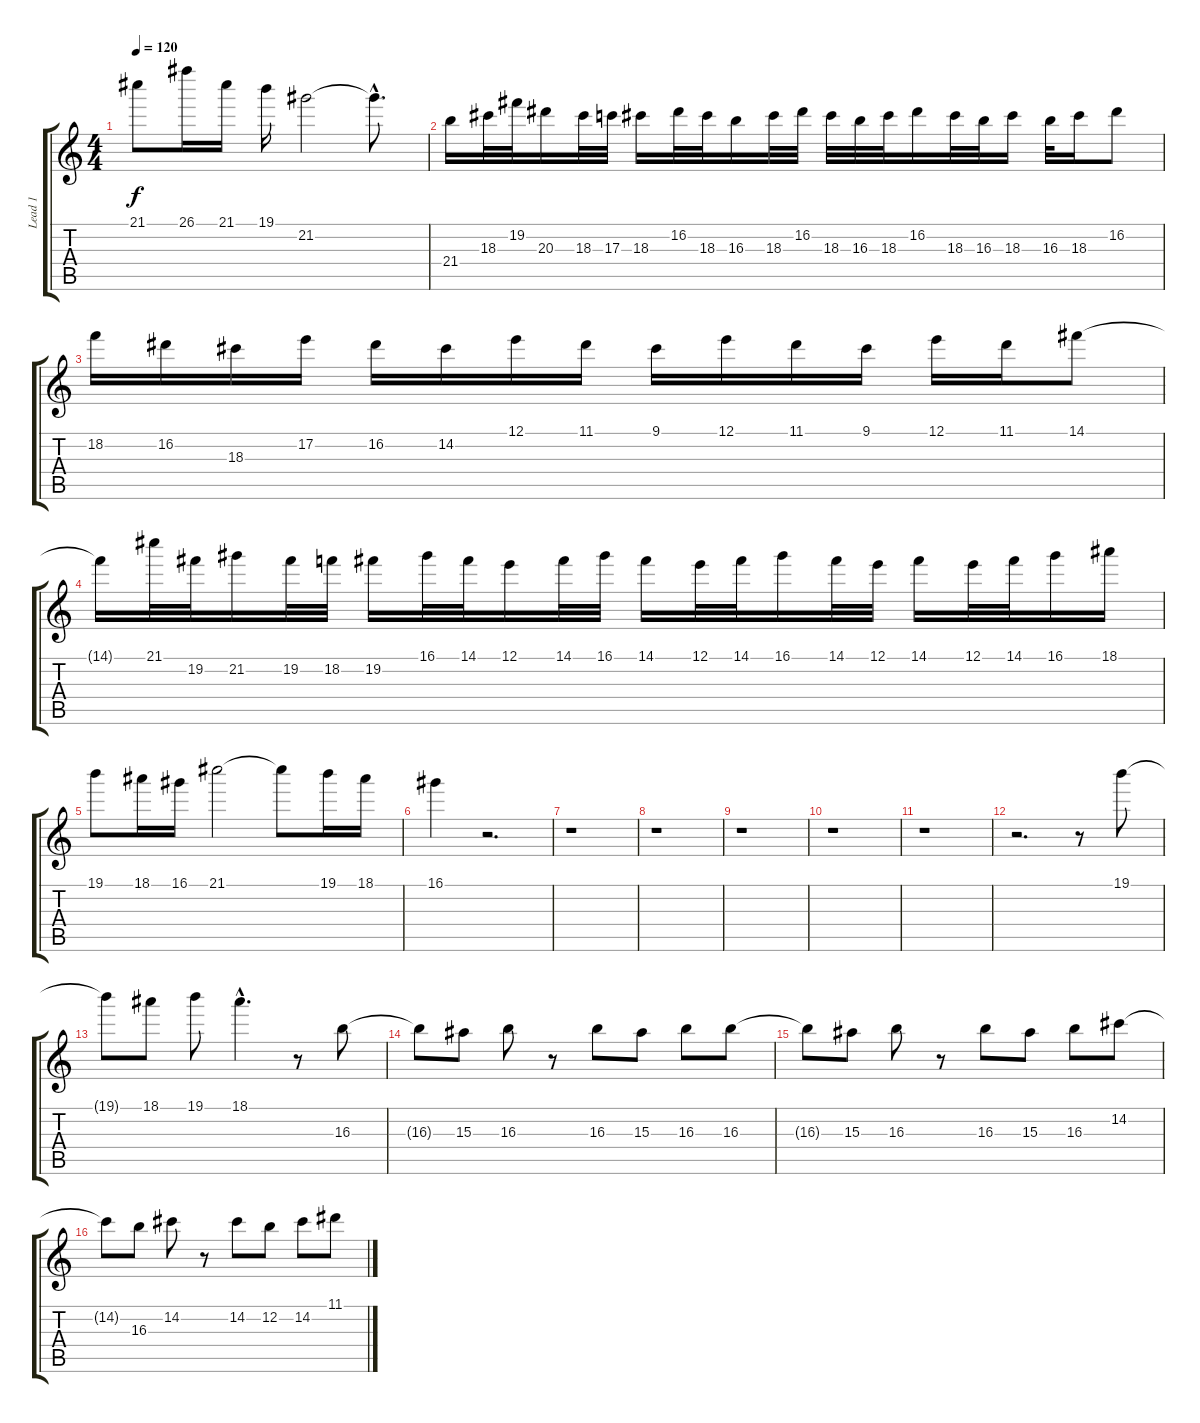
\track ("Lead 1" "Lead 1") {instrument overdrivenguitar}
\staff {score tabs}
\tuning (E4 B3 G3 D3 A2 E2) {hide}
\ts (4 4)
\tempo 120
\clef g2
\ks c
21.1{t}.8{dy f} 26.1.16 21.1.16 19.1.16 21.2.2 21.2{hac t}.8{d} |
21.4.16 18.3.32 19.2.32 20.3.16 18.3.32 17.3.32 18.3.16 16.2.32 18.3.32 16.3.16 18.3.32 16.2.32 18.3.32 16.3.32 18.3.32 16.2.16 18.3.32 16.3.32 18.3.16 16.3.32 18.3.16 16.2.8 |
18.2.16 16.2.16 18.3.16 17.2.16 16.2.16 14.2.16 12.1.16 11.1.16 9.1.16 12.1.16 11.1.16 9.1.16 12.1.16 11.1.16 14.1.8 |
14.1{t}.16 21.1.32 19.2.32 21.2.16 19.2.32 18.2.32 19.2.16 16.1.32 14.1.32 12.1.16 14.1.32 16.1.32 14.1.16 12.1.32 14.1.32 16.1.16 14.1.32 12.1.32 14.1.16 12.1.32 14.1.32 16.1.16 18.1.16 |
19.1.8 18.1.16 16.1.16 21.1.2 21.1{t}.8 19.1.16 18.1.16 |
16.1.4 r.2{d} |
r.1 |
r.1 |
r.1 |
r.1 |
r.1 |
r.2{d} r.8 19.1.8 |
19.1{t}.8 18.1.8 19.1.8 18.1{hac}.4{d} r.8 16.3.8 |
16.3{t}.8 15.3.8 16.3.8 r.8 16.3.8 15.3.8 16.3.8 16.3.8 |
16.3{t}.8 15.3.8 16.3.8 r.8 16.3.8 15.3.8 16.3.8 14.2.8 |
14.2{t}.8 16.3.8 14.2.8 r.8 14.2.8 12.2.8 14.2.8 11.1.8
